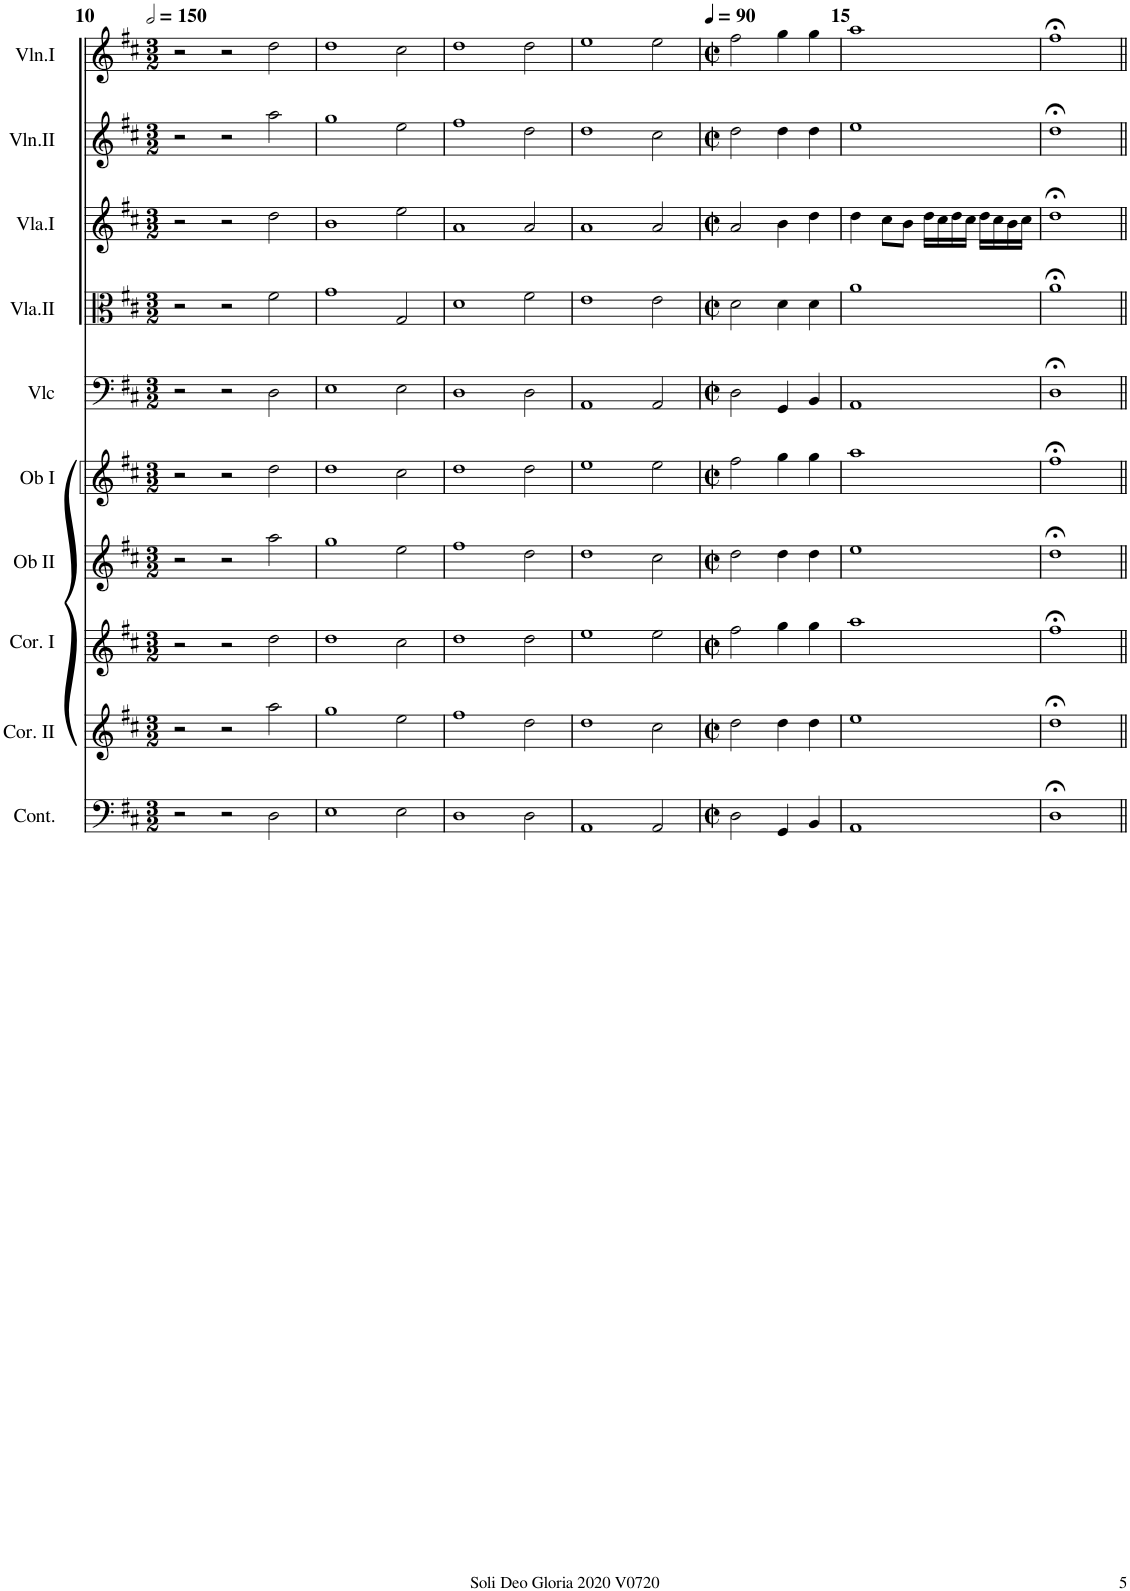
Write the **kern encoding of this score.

**kern	**kern	**kern	**kern	**kern	**kern	**kern	**kern	**kern	**kern	**kern	**kern	**kern	**kern
*part14	*part13	*part12	*part11	*part10	*part9	*part8	*part7	*part6	*part5	*part4	*part3	*part2	*part1
*staff14	*staff13	*staff12	*staff11	*staff10	*staff9	*staff8	*staff7	*staff6	*staff5	*staff4	*staff3	*staff2	*staff1
*I"Continuo	*I"Cornetto II	*I"Cornetto I	*I"Oboe II	*I"Oboe I	*I"Violoncelle	*I"Viola II	*I"Viola I	*I"Violon II	*I"Violon I	*I"Tenor	*I"Alto	*I"Soprano II	*I"Soprano I
*I'Cont.	*I'Cor. II	*I'Cor. I	*I'Ob II	*I'Ob I	*I'Vlc	*I'Vla.II	*I'Vla.I	*I'Vln.II	*I'Vln.I	*	*I'A.	*I'S.II	*I'S.I
!!LO:PB:g=z
*clefF4	*clefG2	*clefG2	*clefG2	*clefG2	*clefF4	*clefC3	*clefG2	*clefG2	*clefG2	*clefGv2	*clefG2	*clefG2	*clefG2
*k[f#c#]	*k[f#c#]	*k[f#c#]	*k[f#c#]	*k[f#c#]	*k[f#c#]	*k[f#c#]	*k[f#c#]	*k[f#c#]	*k[f#c#]	*k[f#c#]	*k[f#c#]	*k[f#c#]	*k[f#c#]
*M3/2	*M3/2	*M3/2	*M3/2	*M3/2	*M3/2	*M3/2	*M3/2	*M3/2	*M3/2	*M3/2	*M3/2	*M3/2	*M3/2
*MM300	*MM300	*MM300	*MM300	*MM300	*MM300	*MM300	*MM300	*MM300	*MM300	*MM300	*MM300	*MM300	*MM300
=10	=10	=10	=10	=10	=10	=10	=10	=10	=10	=10	=10	=10	=10
2r	2r	2r	2r	2r	2r	2r	2r	2r	2r	1.r	1.r	1.r	1.r
2r	2r	2r	2r	2r	2r	2r	2r	2r	2r	.	.	.	.
2D\	2aa\	2dd\	2aa\	2dd\	2D\	2f#\	2dd\	2aa\	2dd\	.	.	.	.
=11	=11	=11	=11	=11	=11	=11	=11	=11	=11	=11	=11	=11	=11
1E	1gg	1dd	1gg	1dd	1E	1g	1b	1gg	1dd	1.r	1.r	1.r	1.r
2E\	2ee\	2cc#\	2ee\	2cc#\	2E\	2G/	2ee\	2ee\	2cc#\	.	.	.	.
=12	=12	=12	=12	=12	=12	=12	=12	=12	=12	=12	=12	=12	=12
1D	1ff#	1dd	1ff#	1dd	1D	1d	1a	1ff#	1dd	1.r	1.r	1.r	1.r
2D\	2dd\	2dd\	2dd\	2dd\	2D\	2f#\	2a/	2dd\	2dd\	.	.	.	.
=13	=13	=13	=13	=13	=13	=13	=13	=13	=13	=13	=13	=13	=13
1AA	1dd	1ee	1dd	1ee	1AA	1e	1a	1dd	1ee	1.r	1.r	1.r	1.r
2AA/	2cc#\	2ee\	2cc#\	2ee\	2AA/	2e\	2a/	2cc#\	2ee\	.	.	.	.
=14	=14	=14	=14	=14	=14	=14	=14	=14	=14	=14	=14	=14	=14
*M2/2	*M2/2	*M2/2	*M2/2	*M2/2	*M2/2	*M2/2	*M2/2	*M2/2	*M2/2	*M2/2	*M2/2	*M2/2	*M2/2
*met(c|)	*met(c|)	*met(c|)	*met(c|)	*met(c|)	*met(c|)	*met(c|)	*met(c|)	*met(c|)	*met(c|)	*met(c|)	*met(c|)	*met(c|)	*met(c|)
*	*	*	*	*	*	*	*	*	*	*	*	*	*MM90
2D\	2dd\	2ff#\	2dd\	2ff#\	2D\	2d\	2a/	2dd\	2ff#\	1r	1r	1r	1r
4GG/	4dd\	4gg\	4dd\	4gg\	4GG/	4d\	4b\	4dd\	4gg\	.	.	.	.
4BB/	4dd\	4gg\	4dd\	4gg\	4BB/	4d\	4dd\	4dd\	4gg\	.	.	.	.
=15	=15	=15	=15	=15	=15	=15	=15	=15	=15	=15	=15	=15	=15
1AA	1ee	1aa	1ee	1aa	1AA	1a	4dd\	1ee	1aa	1r	1r	1r	1r
.	.	.	.	.	.	.	8cc#\L	.	.	.	.	.	.
.	.	.	.	.	.	.	8b\J	.	.	.	.	.	.
.	.	.	.	.	.	.	16dd\LL	.	.	.	.	.	.
.	.	.	.	.	.	.	16cc#\	.	.	.	.	.	.
.	.	.	.	.	.	.	16dd\	.	.	.	.	.	.
.	.	.	.	.	.	.	16cc#\JJ	.	.	.	.	.	.
.	.	.	.	.	.	.	16dd\LL	.	.	.	.	.	.
.	.	.	.	.	.	.	16cc#\	.	.	.	.	.	.
.	.	.	.	.	.	.	16b\	.	.	.	.	.	.
.	.	.	.	.	.	.	16cc#\JJ	.	.	.	.	.	.
=16	=16	=16	=16	=16	=16	=16	=16	=16	=16	=16	=16	=16	=16
1D;<	1dd;<	1ff#;<	1dd;<	1ff#;<	1D;<	1a;<	1dd;<	1dd;<	1ff#;<	1r;<	1r;<	1r;<	1r;<
=||	=||	=||	=||	=||	=||	=||	=||	=||	=||	=||	=||	=||	=||
*-	*-	*-	*-	*-	*-	*-	*-	*-	*-	*-	*-	*-	*-
